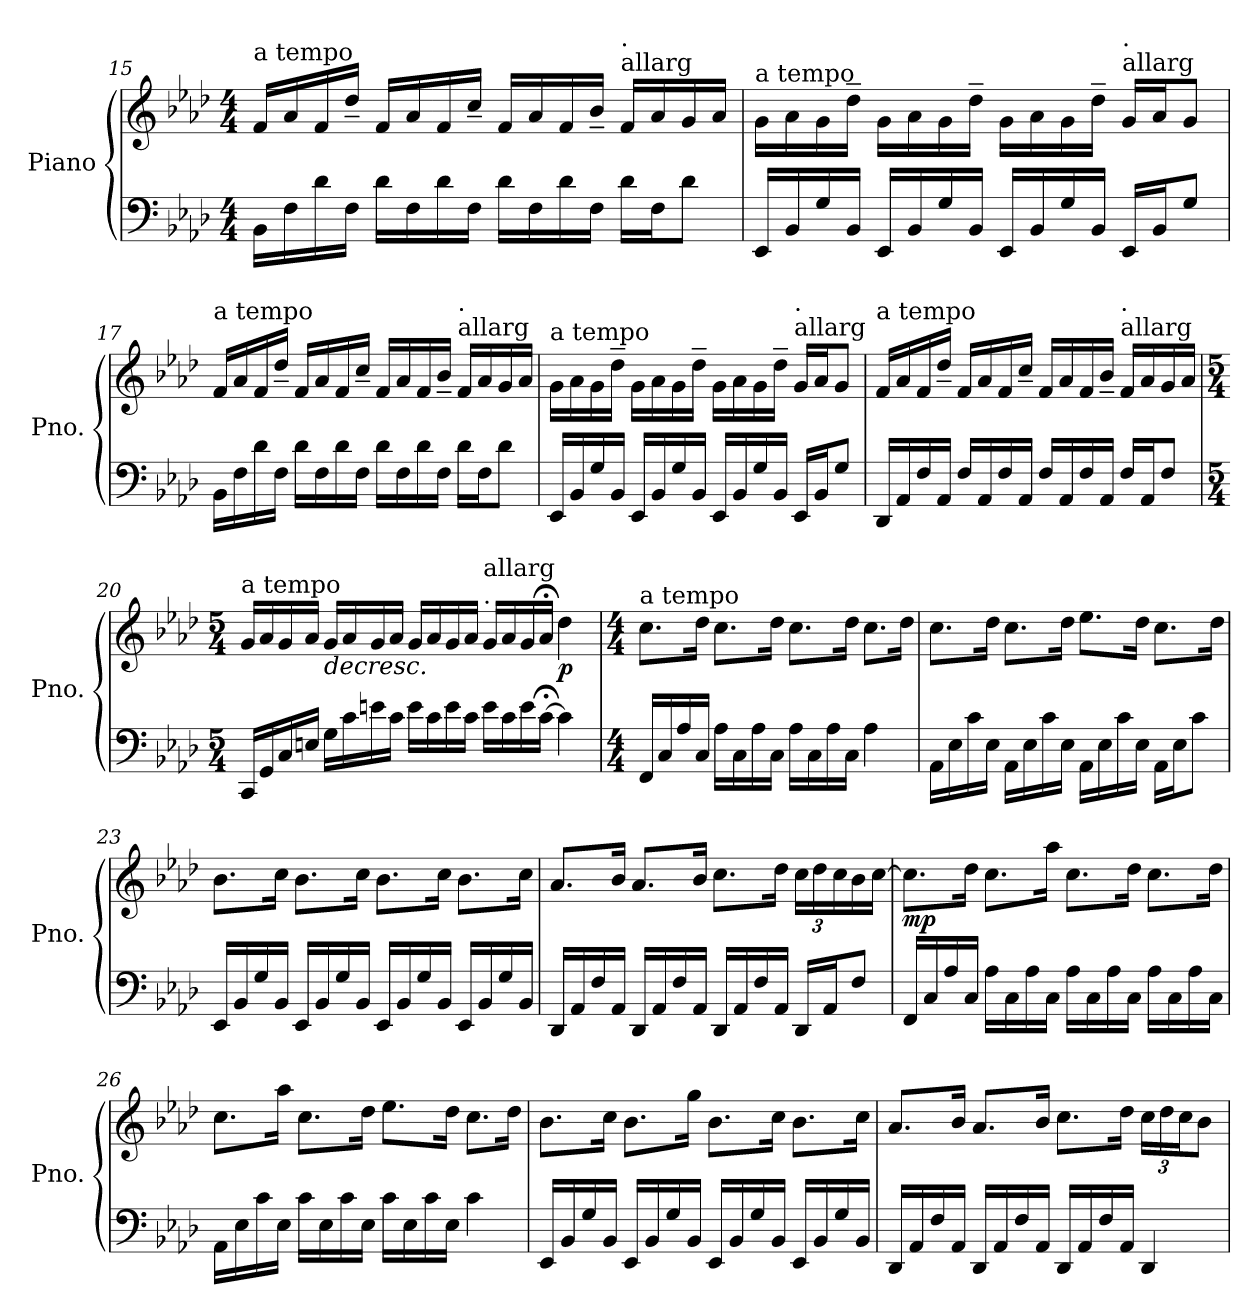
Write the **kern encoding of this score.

**kern	**kern	**dynam
*part1	*part1	*part1
*staff2	*staff1	*staff1/2
*I"Piano	*	*
*I'Pno.	*	*
!!LO:PB:g=z
*clefF4	*clefG2	*
*k[b-e-a-d-]	*k[b-e-a-d-]	*
*M4/4	*M4/4	*
*MM60	*MM60	*
=15	=15	=15
!	!LO:TX:a:t=a tempo	!
16BB-\LL	16f/LL	.
16F\	16a-/	.
16d-\	16f/	.
16F\JJ	16dd-~/JJ	.
16d-\LL	16f/LL	.
16F\	16a-/	.
16d-\	16f/	.
16F\JJ	16cc~/JJ	.
16d-\LL	16f/LL	.
16F\	16a-/	.
16d-\	16f/	.
16F\JJ	16b-~/JJ	.
*	*MM50	*
!	!LO:TX:a:t=allarg	!
!	!LO:TX:t=.	!
16d-\LL	16f/LL	.
16F\J	16a-/	.
8d-\J	16g/	.
.	16a-/JJ	.
=16	=16	=16
*	*MM60	*
!	!LO:TX:t=a tempo	!
16EE-/LL	16g\LL	.
16BB-/	16a-\	.
16G/	16g\	.
16BB-/JJ	16dd-~\JJ	.
16EE-/LL	16g\LL	.
16BB-/	16a-\	.
16G/	16g\	.
16BB-/JJ	16dd-~\JJ	.
16EE-/LL	16g\LL	.
16BB-/	16a-\	.
16G/	16g\	.
16BB-/JJ	16dd-~\JJ	.
*	*MM50	*
!	!LO:TX:a:t=allarg	!
!	!LO:TX:t=.	!
16EE-/LL	16g/LL	.
16BB-/J	16a-/J	.
8G/J	8g/J	.
=17	=17	=17
*	*MM60	*
!	!LO:TX:a:t=a tempo	!
16BB-\LL	16f/LL	.
16F\	16a-/	.
16d-\	16f/	.
16F\JJ	16dd-~/JJ	.
16d-\LL	16f/LL	.
16F\	16a-/	.
16d-\	16f/	.
16F\JJ	16cc~/JJ	.
16d-\LL	16f/LL	.
16F\	16a-/	.
16d-\	16f/	.
16F\JJ	16b-~/JJ	.
*	*MM50	*
!	!LO:TX:a:t=allarg	!
!	!LO:TX:t=.	!
16d-\LL	16f/LL	.
16F\J	16a-/	.
8d-\J	16g/	.
.	16a-/JJ	.
!!LO:LB:g=z
=18	=18	=18
*	*MM60	*
!	!LO:TX:t=a tempo	!
16EE-/LL	16g\LL	.
16BB-/	16a-\	.
16G/	16g\	.
16BB-/JJ	16dd-~\JJ	.
16EE-/LL	16g\LL	.
16BB-/	16a-\	.
16G/	16g\	.
16BB-/JJ	16dd-~\JJ	.
16EE-/LL	16g\LL	.
16BB-/	16a-\	.
16G/	16g\	.
16BB-/JJ	16dd-~\JJ	.
*	*MM50	*
!	!LO:TX:a:t=allarg	!
!	!LO:TX:t=.	!
16EE-/LL	16g/LL	.
16BB-/J	16a-/J	.
8G/J	8g/J	.
=19	=19	=19
*	*MM60	*
!	!LO:TX:a:t=a tempo	!
16DD-/LL	16f/LL	.
16AA-/	16a-/	.
16F/	16f/	.
16AA-/JJ	16dd-~/JJ	.
16F/LL	16f/LL	.
16AA-/	16a-/	.
16F/	16f/	.
16AA-/JJ	16cc~/JJ	.
16F/LL	16f/LL	.
16AA-/	16a-/	.
16F/	16f/	.
16AA-/JJ	16b-~/JJ	.
*	*MM50	*
!	!LO:TX:a:t=allarg	!
!	!LO:TX:t=.	!
16F/LL	16f/LL	.
16AA-/J	16a-/	.
8F/J	16g/	.
.	16a-/JJ	.
!!LO:LB:g=z
=20	=20	=20
*M5/4	*M5/4	*
*	*MM60	*
!	!LO:TX:a:t=a tempo	!
16CC/LL	16g/LL	.
16GG/	16a-/	.
16C/	16g/	.
16En/JJ	16a-/JJ	.
!	!	!LO:HP:b
16G\LL	16g/LL	>
16c\	16a-/	.
16en\	16g/	.
16c\JJ	16a-/JJ	.
16e\LL	16g/LL	.
16c\	16a-/	.
16e\	16g/	.
16c\JJ	16a-/JJ	.
*	*MM50	*
!	!LO:TX:a:t=allarg	!
!	!LO:TX:t=.	!
16e\LL	16g/LL	.
16c\	16a-/	.
16e\	16g/	.
[16c;<\JJ	16a-;</JJ	.
!	!	!LO:DY:b
4c\]	4dd-\	p
.	.	]
=21	=21	=21
*M4/4	*M4/4	*
*	*MM60	*
!	!LO:TX:t=a tempo	!
16FF/LL	8.cc\L	.
16C/	.	.
16A-/	.	.
16C/JJ	16dd-\Jk	.
16A-\LL	8.cc\L	.
16C\	.	.
16A-\	.	.
16C\JJ	16dd-\Jk	.
16A-\LL	8.cc\L	.
16C\	.	.
16A-\	.	.
16C\JJ	16dd-\Jk	.
4A-\	8.cc\L	.
.	16dd-\Jk	.
!!LO:LB:g=z
=22	=22	=22
16AA-\LL	8.cc\L	.
16E-\	.	.
16c\	.	.
16E-\JJ	16dd-\Jk	.
16AA-\LL	8.cc\L	.
16E-\	.	.
16c\	.	.
16E-\JJ	16dd-\Jk	.
16AA-\LL	8.ee-\L	.
16E-\	.	.
16c\	.	.
16E-\JJ	16dd-\Jk	.
16AA-\LL	8.cc\L	.
16E-\J	.	.
8c\J	.	.
.	16dd-\Jk	.
=23	=23	=23
16EE-/LL	8.b-\L	.
16BB-/	.	.
16G/	.	.
16BB-/JJ	16cc\Jk	.
16EE-/LL	8.b-\L	.
16BB-/	.	.
16G/	.	.
16BB-/JJ	16cc\Jk	.
16EE-/LL	8.b-\L	.
16BB-/	.	.
16G/	.	.
16BB-/JJ	16cc\Jk	.
16EE-/LL	8.b-\L	.
16BB-/	.	.
16G/	.	.
16BB-/JJ	16cc\Jk	.
!!LO:LB:g=z
=24	=24	=24
16DD-/LL	8.a-/L	.
16AA-/	.	.
16F/	.	.
16AA-/JJ	16b-/Jk	.
16DD-/LL	8.a-/L	.
16AA-/	.	.
16F/	.	.
16AA-/JJ	16b-/Jk	.
16DD-/LL	8.cc\L	.
16AA-/	.	.
16F/	.	.
16AA-/JJ	16dd-\Jk	.
*	*Xbrackettup	*
16DD-/LL	24cc\LL	.
.	24dd-\	.
16AA-/J	.	.
.	24cc\	.
8F/J	16b-\	.
.	[16cc\JJ	.
=25	=25	=25
!	!	!LO:DY:b
16FF/LL	8.cc\L]	mp
16C/	.	.
16A-/	.	.
16C/JJ	16dd-\Jk	.
16A-\LL	8.cc\L	.
16C\	.	.
16A-\	.	.
16C\JJ	16aa-\Jk	.
16A-\LL	8.cc\L	.
16C\	.	.
16A-\	.	.
16C\JJ	16dd-\Jk	.
16A-\LL	8.cc\L	.
16C\	.	.
16A-\	.	.
16C\JJ	16dd-\Jk	.
!!LO:LB:g=z
=26	=26	=26
16AA-\LL	8.cc\L	.
16E-\	.	.
16c\	.	.
16E-\JJ	16aa-\Jk	.
16c\LL	8.cc\L	.
16E-\	.	.
16c\	.	.
16E-\JJ	16dd-\Jk	.
16c\LL	8.ee-\L	.
16E-\	.	.
16c\	.	.
16E-\JJ	16dd-\Jk	.
4c\	8.cc\L	.
.	16dd-\Jk	.
=27	=27	=27
16EE-/LL	8.b-\L	.
16BB-/	.	.
16G/	.	.
16BB-/JJ	16cc\Jk	.
16EE-/LL	8.b-\L	.
16BB-/	.	.
16G/	.	.
16BB-/JJ	16gg\Jk	.
16EE-/LL	8.b-\L	.
16BB-/	.	.
16G/	.	.
16BB-/JJ	16cc\Jk	.
16EE-/LL	8.b-\L	.
16BB-/	.	.
16G/	.	.
16BB-/JJ	16cc\Jk	.
=28	=28	=28
16DD-/LL	8.a-/L	.
16AA-/	.	.
16F/	.	.
16AA-/JJ	16b-/Jk	.
16DD-/LL	8.a-/L	.
16AA-/	.	.
16F/	.	.
16AA-/JJ	16b-/Jk	.
16DD-/LL	8.cc\L	.
16AA-/	.	.
16F/	.	.
16AA-/JJ	16dd-\Jk	.
4DD-/	24cc\LL	.
.	24dd-\	.
.	24cc\J	.
.	8b-\J	.
=	=	=
*-	*-	*-
